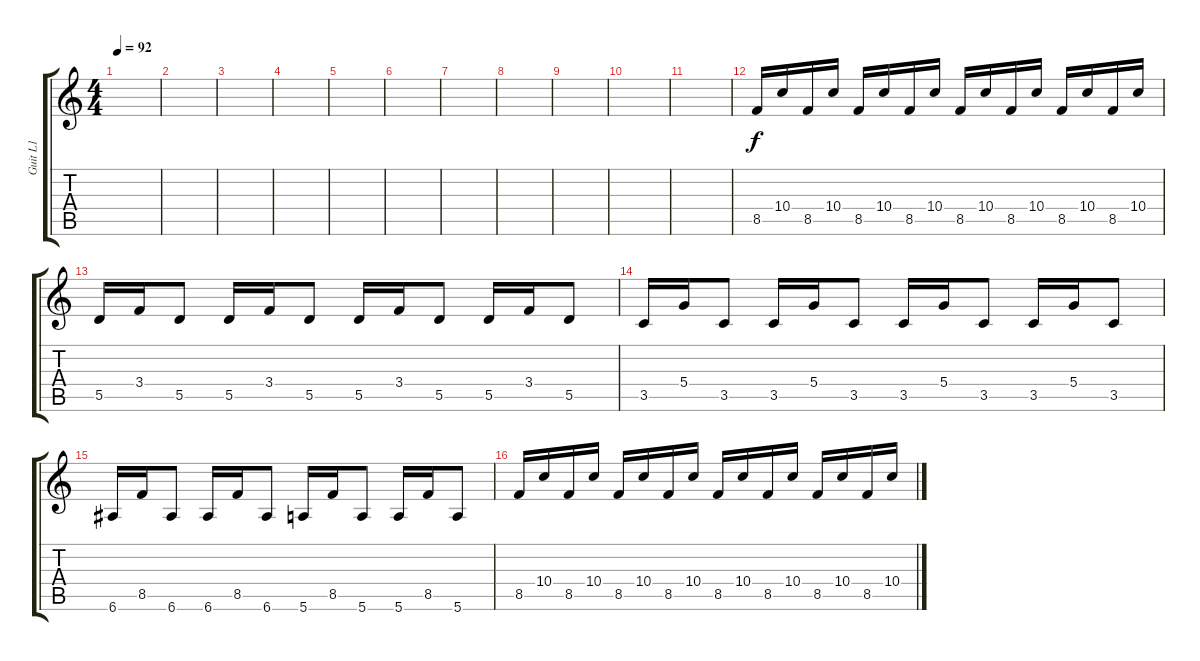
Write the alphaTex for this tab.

\track ("Guit L1" "Guit L1") {instrument electricguitarjazz}
\staff {score tabs}
\tuning (E4 B3 G3 D3 A2 E2) {hide}
\ts (4 4)
\tempo 92
\clef g2
\ks c
|
|
|
|
|
|
|
|
|
|
|
8.5.16 10.4.16 8.5.16 10.4.16 8.5.16 10.4.16 8.5.16 10.4.16 8.5.16 10.4.16 8.5.16 10.4.16 8.5.16 10.4.16 8.5.16 10.4.16 |
5.5.16 3.4.16 5.5.8 5.5.16 3.4.16 5.5.8 5.5.16 3.4.16 5.5.8 5.5.16 3.4.16 5.5.8 |
3.5.16 5.4.16 3.5.8 3.5.16 5.4.16 3.5.8 3.5.16 5.4.16 3.5.8 3.5.16 5.4.16 3.5.8 |
6.6.16 8.5.16 6.6.8 6.6.16 8.5.16 6.6.8 5.6.16 8.5.16 5.6.8 5.6.16 8.5.16 5.6.8 |
8.5.16 10.4.16 8.5.16 10.4.16 8.5.16 10.4.16 8.5.16 10.4.16 8.5.16 10.4.16 8.5.16 10.4.16 8.5.16 10.4.16 8.5.16 10.4.16
